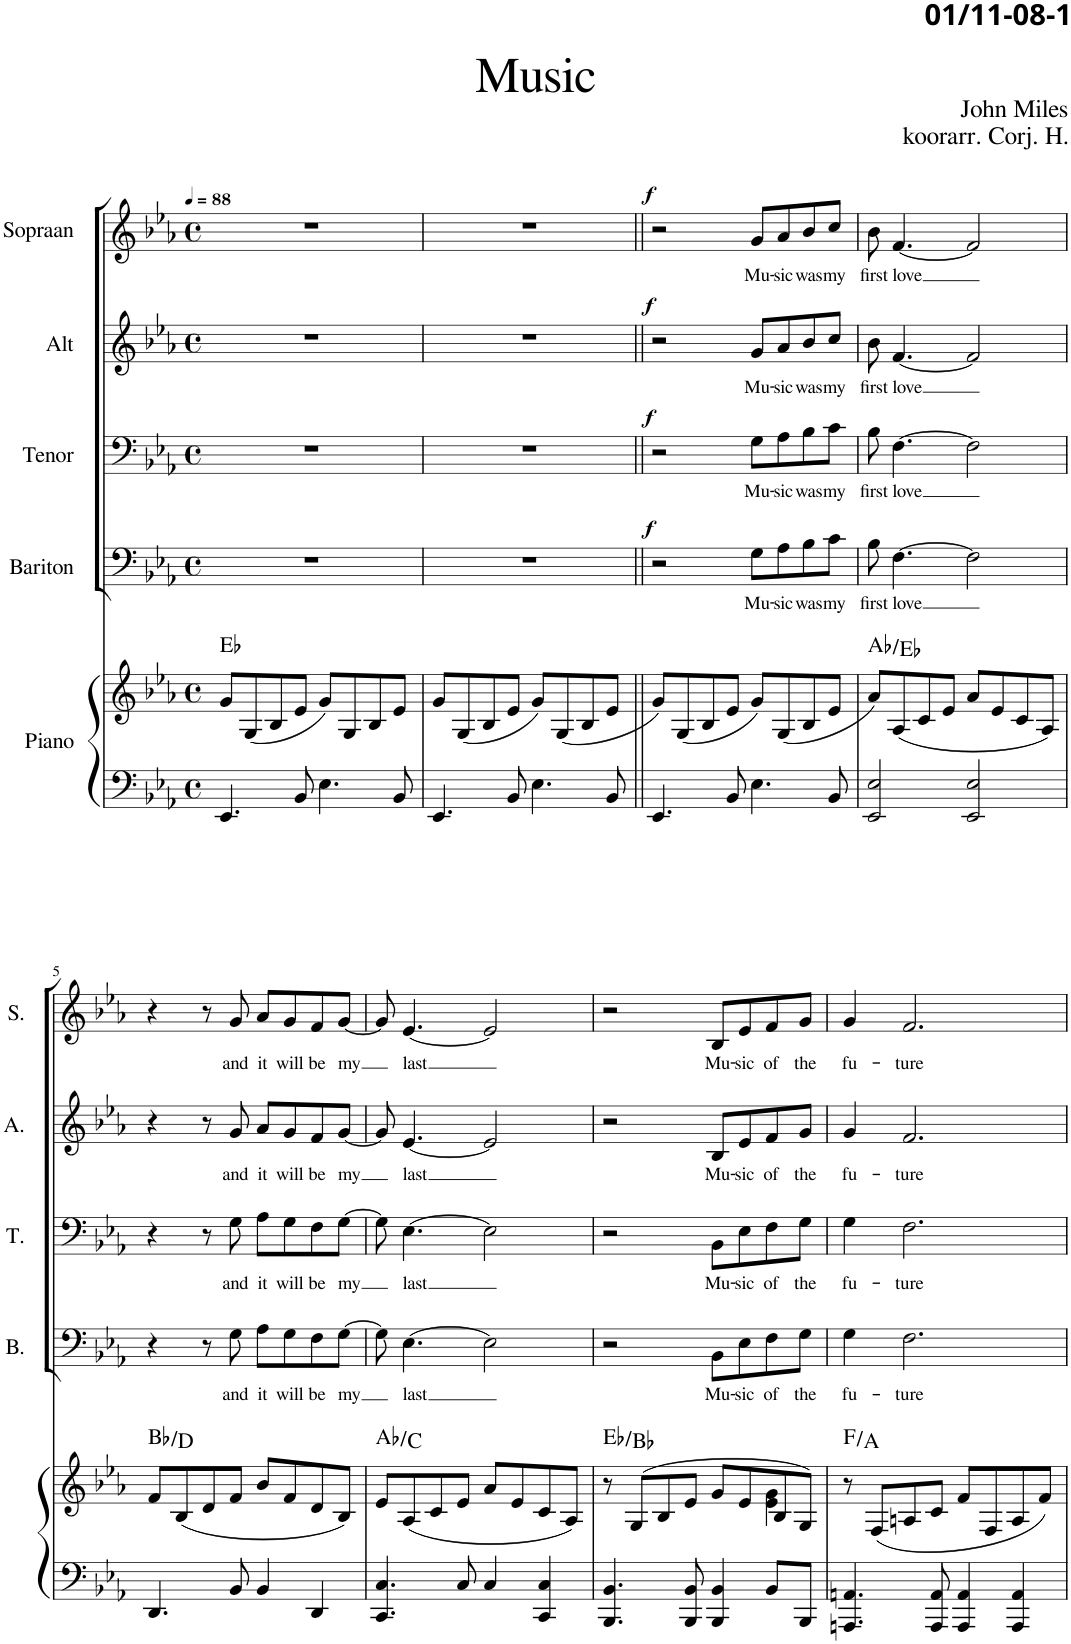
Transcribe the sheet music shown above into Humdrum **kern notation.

**kern	**kern	**harte	**kern	**text	**dynam	**kern	**text	**dynam	**kern	**text	**dynam	**kern	**text	**dynam
*part5	*part5	*part5	*part4	*part4	*part4	*part3	*part3	*part3	*part2	*part2	*part2	*part1	*part1	*part1
*staff6	*staff5	*	*staff4	*staff4	*staff4	*staff3	*staff3	*staff3	*staff2	*staff2	*staff2	*staff1	*staff1	*staff1
*I"Piano	*	*	*I"Bariton	*	*	*I"Tenor	*	*	*I"Alt	*	*	*I"Sopraan	*	*
*I'Pno	*	*	*I'B.	*	*	*I'T.	*	*	*I'A.	*	*	*I'S.	*	*
*clefF4	*clefG2	*	*clefF4	*	*	*clefF4	*	*	*clefG2	*	*	*clefG2	*	*
*k[b-e-a-]	*k[b-e-a-]	*	*k[b-e-a-]	*	*	*k[b-e-a-]	*	*	*k[b-e-a-]	*	*	*k[b-e-a-]	*	*
*M4/4	*M4/4	*	*M4/4	*	*	*M4/4	*	*	*M4/4	*	*	*M4/4	*	*
*met(c)	*met(c)	*	*met(c)	*	*	*met(c)	*	*	*met(c)	*	*	*met(c)	*	*
*MM88	*MM88	*	*MM88	*	*	*MM88	*	*	*MM88	*	*	*MM88	*	*
=1	=1	=1	=1	=1	=1	=1	=1	=1	=1	=1	=1	=1	=1	=1
4.EE-/	8g/L	Eb:maj	1r	.	.	1r	.	.	1r	.	.	1r	.	.
.	(8G/	.	.	.	.	.	.	.	.	.	.	.	.	.
.	8B-/	.	.	.	.	.	.	.	.	.	.	.	.	.
8BB-/	8e-/J	.	.	.	.	.	.	.	.	.	.	.	.	.
4.E-\	8g/L)	.	.	.	.	.	.	.	.	.	.	.	.	.
.	8G/	.	.	.	.	.	.	.	.	.	.	.	.	.
.	8B-/	.	.	.	.	.	.	.	.	.	.	.	.	.
8BB-/	8e-/J	.	.	.	.	.	.	.	.	.	.	.	.	.
=2	=2	=2	=2	=2	=2	=2	=2	=2	=2	=2	=2	=2	=2	=2
4.EE-/	8g/L	.	1r	.	.	1r	.	.	1r	.	.	1r	.	.
.	(8G/	.	.	.	.	.	.	.	.	.	.	.	.	.
.	8B-/	.	.	.	.	.	.	.	.	.	.	.	.	.
8BB-/	8e-/J	.	.	.	.	.	.	.	.	.	.	.	.	.
4.E-\	8g/L)	.	.	.	.	.	.	.	.	.	.	.	.	.
.	(8G/	.	.	.	.	.	.	.	.	.	.	.	.	.
.	8B-/	.	.	.	.	.	.	.	.	.	.	.	.	.
8BB-/	8e-/J	.	.	.	.	.	.	.	.	.	.	.	.	.
=3||	=3||	=3||	=3||	=3||	=3||	=3||	=3||	=3||	=3||	=3||	=3||	=3||	=3||	=3||
!	!	!	!	!	!LO:DY:a	!	!	!LO:DY:a	!	!	!LO:DY:a	!	!	!LO:DY:a
4.EE-/	8g/L)	.	2r	.	f	2r	.	f	2r	.	f	2r	.	f
.	(8G/	.	.	.	.	.	.	.	.	.	.	.	.	.
.	8B-/	.	.	.	.	.	.	.	.	.	.	.	.	.
8BB-/	8e-/J	.	.	.	.	.	.	.	.	.	.	.	.	.
!	!	!	!	!LO:LY:b	!	!	!LO:LY:b	!	!	!LO:LY:b	!	!	!LO:LY:b	!
4.E-\	8g/L)	.	8G\L	Mu-	.	8G\L	Mu-	.	8g/L	Mu-	.	8g/L	Mu-	.
!	!	!	!	!LO:LY:b	!	!	!LO:LY:b	!	!	!LO:LY:b	!	!	!LO:LY:b	!
.	(8G/	.	8A-\	-sic	.	8A-\	-sic	.	8a-/	-sic	.	8a-/	-sic	.
!	!	!	!	!LO:LY:b	!	!	!LO:LY:b	!	!	!LO:LY:b	!	!	!LO:LY:b	!
.	8B-/	.	8B-\	was	.	8B-\	was	.	8b-/	was	.	8b-/	was	.
!	!	!	!	!LO:LY:b	!	!	!LO:LY:b	!	!	!LO:LY:b	!	!	!LO:LY:b	!
8BB-/	8e-/J	.	8c\J	my	.	8c\J	my	.	8cc/J	my	.	8cc/J	my	.
=4	=4	=4	=4	=4	=4	=4	=4	=4	=4	=4	=4	=4	=4	=4
!	!	!	!	!LO:LY:b	!	!	!LO:LY:b	!	!	!LO:LY:b	!	!	!LO:LY:b	!
2EE-/ 2E-/	8a-/L)	Ab:maj/5	8B-\	first	.	8B-\	first	.	8b-\	first	.	8b-\	first	.
!	!	!	!	!LO:LY:b	!	!	!LO:LY:b	!	!	!LO:LY:b	!	!	!LO:LY:b	!
.	(8A-/	.	[4.F\	love	.	[4.F\	love	.	[4.f/	love	.	[4.f/	love	.
.	8c/	.	.	.	.	.	.	.	.	.	.	.	.	.
.	8e-/J	.	.	.	.	.	.	.	.	.	.	.	.	.
2EE-/ 2E-/	8a-/L	.	2F\]	.	.	2F\]	.	.	2f/]	.	.	2f/]	.	.
.	8e-/	.	.	.	.	.	.	.	.	.	.	.	.	.
.	8c/	.	.	.	.	.	.	.	.	.	.	.	.	.
.	8A-/J)	.	.	.	.	.	.	.	.	.	.	.	.	.
!!LO:LB:g=z
=5	=5	=5	=5	=5	=5	=5	=5	=5	=5	=5	=5	=5	=5	=5
4.DD/	8f/L	Bb:maj/3	4r	.	.	4r	.	.	4r	.	.	4r	.	.
.	(8B-/	.	.	.	.	.	.	.	.	.	.	.	.	.
.	8d/	.	8r	.	.	8r	.	.	8r	.	.	8r	.	.
!	!	!	!	!LO:LY:b	!	!	!LO:LY:b	!	!	!LO:LY:b	!	!	!LO:LY:b	!
8BB-/	8f/J	.	8G\	and	.	8G\	and	.	8g/	and	.	8g/	and	.
!	!	!	!	!LO:LY:b	!	!	!LO:LY:b	!	!	!LO:LY:b	!	!	!LO:LY:b	!
4BB-/	8b-/L	.	8A-\L	it	.	8A-\L	it	.	8a-/L	it	.	8a-/L	it	.
!	!	!	!	!LO:LY:b	!	!	!LO:LY:b	!	!	!LO:LY:b	!	!	!LO:LY:b	!
.	8f/	.	8G\	will	.	8G\	will	.	8g/	will	.	8g/	will	.
!	!	!	!	!LO:LY:b	!	!	!LO:LY:b	!	!	!LO:LY:b	!	!	!LO:LY:b	!
4DD/	8d/	.	8F\	be	.	8F\	be	.	8f/	be	.	8f/	be	.
!	!	!	!	!LO:LY:b	!	!	!LO:LY:b	!	!	!LO:LY:b	!	!	!LO:LY:b	!
.	8B-/J)	.	[8G\J	my	.	[8G\J	my	.	[8g/J	my	.	[8g/J	my	.
=6	=6	=6	=6	=6	=6	=6	=6	=6	=6	=6	=6	=6	=6	=6
4.CC/ 4.C/	8e-/L	Ab:maj/3	8G\]	.	.	8G\]	.	.	8g/]	.	.	8g/]	.	.
!	!	!	!	!LO:LY:b	!	!	!LO:LY:b	!	!	!LO:LY:b	!	!	!LO:LY:b	!
.	(8A-/	.	[4.E-\	last	.	[4.E-\	last	.	[4.e-/	last	.	[4.e-/	last	.
.	8c/	.	.	.	.	.	.	.	.	.	.	.	.	.
8C/	8e-/J	.	.	.	.	.	.	.	.	.	.	.	.	.
4C/	8a-/L	.	2E-\]	.	.	2E-\]	.	.	2e-/]	.	.	2e-/]	.	.
.	8e-/	.	.	.	.	.	.	.	.	.	.	.	.	.
4CC/ 4C/	8c/	.	.	.	.	.	.	.	.	.	.	.	.	.
.	8A-/J)	.	.	.	.	.	.	.	.	.	.	.	.	.
=7	=7	=7	=7	=7	=7	=7	=7	=7	=7	=7	=7	=7	=7	=7
*	*^	*	*	*	*	*	*	*	*	*	*	*	*	*
4.BBB-/ 4.BB-/	8r	2.ryy	Eb:maj/5	2r	.	.	2r	.	.	2r	.	.	2r	.	.
.	(8G/L	.	.	.	.	.	.	.	.	.	.	.	.	.	.
.	8B-/	.	.	.	.	.	.	.	.	.	.	.	.	.	.
8BBB-/ 8BB-/	8e-/J	.	.	.	.	.	.	.	.	.	.	.	.	.	.
!	!	!	!	!	!LO:LY:b	!	!	!LO:LY:b	!	!	!LO:LY:b	!	!	!LO:LY:b	!
4BBB-/ 4BB-/	8g/L	.	.	8BB-\L	Mu-	.	8BB-\L	Mu-	.	8B-/L	Mu-	.	8B-/L	Mu-	.
!	!	!	!	!	!LO:LY:b	!	!	!LO:LY:b	!	!	!LO:LY:b	!	!	!LO:LY:b	!
.	8e-/	.	.	8E-\	-sic	.	8E-\	-sic	.	8e-/	-sic	.	8e-/	-sic	.
!	!	!	!	!	!LO:LY:b	!	!	!LO:LY:b	!	!	!LO:LY:b	!	!	!LO:LY:b	!
8BB-/L	8B-/	4e-\ 4g\	.	8F\	of	.	8F\	of	.	8f/	of	.	8f/	of	.
!	!	!	!	!	!LO:LY:b	!	!	!LO:LY:b	!	!	!LO:LY:b	!	!	!LO:LY:b	!
8BBB-/J	8G/J)	.	.	8G\J	the	.	8G\J	the	.	8g/J	the	.	8g/J	the	.
*	*v	*v	*	*	*	*	*	*	*	*	*	*	*	*	*
=8	=8	=8	=8	=8	=8	=8	=8	=8	=8	=8	=8	=8	=8	=8
!	!	!	!	!LO:LY:b	!	!	!LO:LY:b	!	!	!LO:LY:b	!	!	!LO:LY:b	!
4.AAAn/ 4.AAn/	8r	F:maj/3	4G\	fu-	.	4G\	fu-	.	4g/	fu-	.	4g/	fu-	.
.	(8F/L	.	.	.	.	.	.	.	.	.	.	.	.	.
!	!	!	!	!LO:LY:b	!	!	!LO:LY:b	!	!	!LO:LY:b	!	!	!LO:LY:b	!
.	8An/	.	2.F\	-ture	.	2.F\	-ture	.	2.f/	-ture	.	2.f/	-ture	.
8AAA/ 8AA/	8c/J	.	.	.	.	.	.	.	.	.	.	.	.	.
4AAA/ 4AA/	8f/L	.	.	.	.	.	.	.	.	.	.	.	.	.
.	8F/	.	.	.	.	.	.	.	.	.	.	.	.	.
4AAA/ 4AA/	8A/	.	.	.	.	.	.	.	.	.	.	.	.	.
.	8f/J)	.	.	.	.	.	.	.	.	.	.	.	.	.
=	=	=	=	=	=	=	=	=	=	=	=	=	=	=
*-	*-	*-	*-	*-	*-	*-	*-	*-	*-	*-	*-	*-	*-	*-
